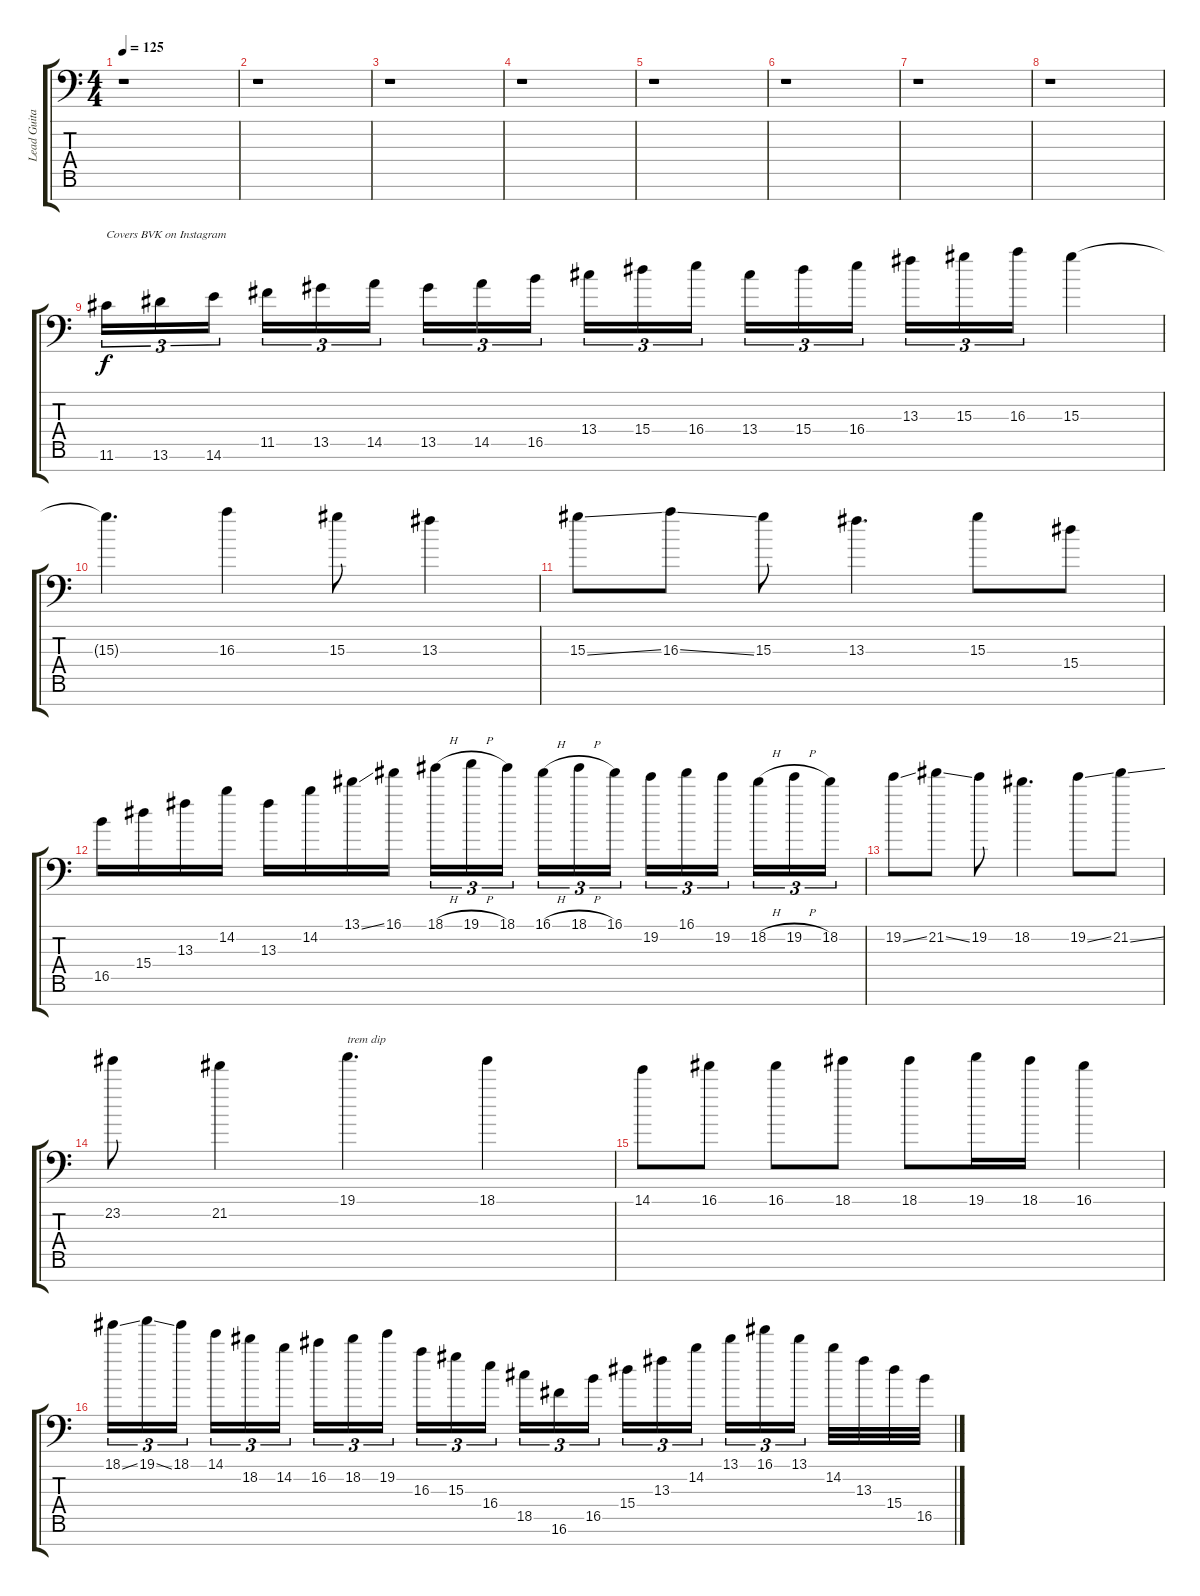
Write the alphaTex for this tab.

\track ("Lead Guitar" "Lead Guita") {instrument distortionguitar}
\staff {score tabs}
\tuning (D4 A3 F3 C3 G2 D2 G1) {hide}
\ts (4 4)
\tempo 125
\clef f4
\ks c
r.1{dy f} |
r.1 |
r.1 |
r.1 |
r.1 |
r.1 |
r.1 |
r.1 |
11.6.16{tu (3 2) txt "Covers BVK on Instagram"} 13.6.16{tu (3 2)} 14.6.16{tu (3 2)} 11.5.16{tu (3 2)} 13.5.16{tu (3 2)} 14.5.16{tu (3 2)} 13.5.16{tu (3 2)} 14.5.16{tu (3 2)} 16.5.16{tu (3 2)} 13.4.16{tu (3 2)} 15.4.16{tu (3 2)} 16.4.16{tu (3 2)} 13.4.16{tu (3 2)} 15.4.16{tu (3 2)} 16.4.16{tu (3 2)} 13.3.16{tu (3 2)} 15.3.16{tu (3 2)} 16.3.16{tu (3 2)} 15.3.4 |
15.3{t}.4{d} 16.3.4 15.3.8 13.3.4 |
15.3{ss}.8 16.3{ss}.8 15.3.8 13.3.4{d} 15.3.8 15.4.8 |
16.5.16 15.4.16 13.3.16 14.2.16 13.3.16 14.2.16 13.1{ss}.16 16.1.16 18.1{h}.16{tu (3 2)} 19.1{h}.16{tu (3 2)} 18.1.16{tu (3 2)} 16.1{h}.16{tu (3 2)} 18.1{h}.16{tu (3 2)} 16.1.16{tu (3 2)} 19.2.16{tu (3 2)} 16.1.16{tu (3 2)} 19.2.16{tu (3 2)} 18.2{h}.16{tu (3 2)} 19.2{h}.16{tu (3 2)} 18.2.16{tu (3 2)} |
19.2{ss}.8 21.2{ss}.8 19.2.8 18.2.4{d} 19.2{ss}.8 21.2{ss}.8 |
23.2.8 21.2.4 19.1.4{d txt "trem dip"} 18.1.4 |
14.1.8 16.1.8 16.1.8 18.1.8 18.1.8 19.1.16 18.1.16 16.1.4 |
18.1{ss}.16{tu (3 2)} 19.1{ss}.16{tu (3 2)} 18.1.16{tu (3 2)} 14.1.16{tu (3 2)} 18.2.16{tu (3 2)} 14.2.16{tu (3 2)} 16.2.16{tu (3 2)} 18.2.16{tu (3 2)} 19.2.16{tu (3 2)} 16.3.16{tu (3 2)} 15.3.16{tu (3 2)} 16.4.16{tu (3 2)} 18.5.16{tu (3 2)} 16.6.16{tu (3 2)} 16.5.16{tu (3 2)} 15.4.16{tu (3 2)} 13.3.16{tu (3 2)} 14.2.16{tu (3 2)} 13.1.16{tu (3 2)} 16.1.16{tu (3 2)} 13.1.16{tu (3 2)} 14.2.32 13.3.32 15.4.32 16.5.32
